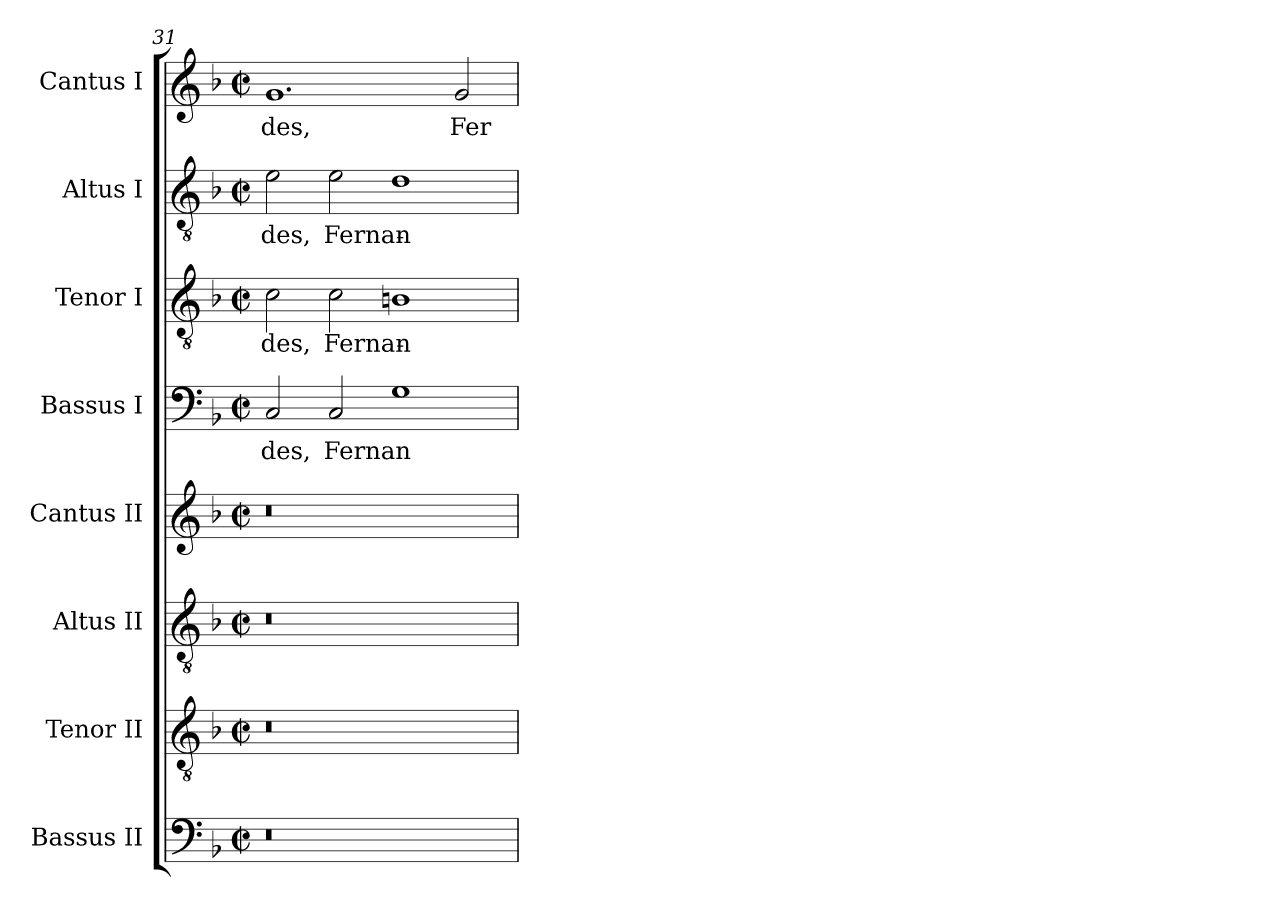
**kern	**kern	**kern	**kern	**kern	**text	**kern	**text	**kern	**text	**kern	**text
*part8	*part7	*part6	*part5	*part4	*part4	*part3	*part3	*part2	*part2	*part1	*part1
*staff8	*staff7	*staff6	*staff5	*staff4	*staff4	*staff3	*staff3	*staff2	*staff2	*staff1	*staff1
*I"Bassus II	*I"Tenor II	*I"Altus II	*I"Cantus II	*I"Bassus I	*	*I"Tenor I	*	*I"Altus I	*	*I"Cantus I	*
*clefF4	*clefGv2	*clefGv2	*clefG2	*clefF4	*	*clefGv2	*	*clefGv2	*	*clefG2	*
*k[b-]	*k[b-]	*k[b-]	*k[b-]	*k[b-]	*	*k[b-]	*	*k[b-]	*	*k[b-]	*
*F:	*F:	*F:	*F:	*F:	*	*F:	*	*F:	*	*F:	*
*M2/2	*M2/2	*M2/2	*M2/2	*M2/2	*	*M2/2	*	*M2/2	*	*M2/2	*
*met(c|)	*met(c|)	*met(c|)	*met(c|)	*met(c|)	*	*met(c|)	*	*met(c|)	*	*met(c|)	*
=31	=31	=31	=31	=31	=31	=31	=31	=31	=31	=31	=31
!	!	!	!	!	!LO:LY:b:cj	!	!LO:LY:b:cj	!	!LO:LY:b:cj	!	!LO:LY:b:cj
0r	0r	0r	0r	2C/	des,	2c\	-des,	2e\	-des,	1.g	des,
!	!	!	!	!	!LO:LY:b	!	!LO:LY:b	!	!LO:LY:b	!	!
.	.	.	.	2C/	Fernan	2c\	Fernan-	2e\	Fernan-	.	.
.	.	.	.	1G	.	1Bn	.	1d	.	.	.
!	!	!	!	!	!	!	!	!	!	!	!LO:LY:b:cj
.	.	.	.	.	.	.	.	.	.	2g/	Fer
=	=	=	=	=	=	=	=	=	=	=	=
*-	*-	*-	*-	*-	*-	*-	*-	*-	*-	*-	*-
